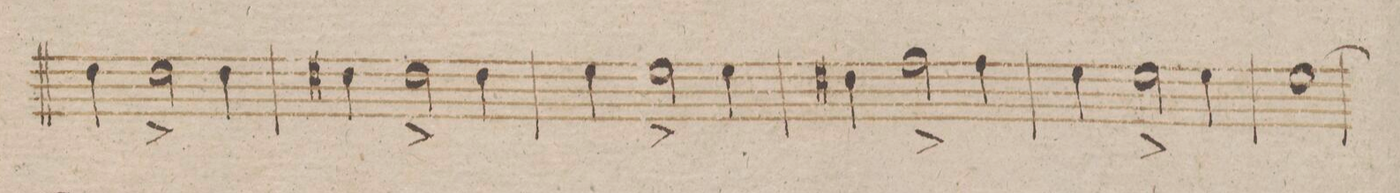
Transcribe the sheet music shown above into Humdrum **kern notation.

**kern	**dynam
*I"Clarinetto 2do in B.	*
*clefG2	*
*k[b-]	*
*met(c|)	*
*M2/2	*
4cc\	.
2cc^<\	.
4cc\	.
=32	=32
4cc#X\	.
2cc#^<\	.
4cc#\	.
=33	=33
4dd\	.
2dd^<\	.
4dd\	.
=34	=34
4cc#X\	.
2ee^<\	.
4ee\	.
=35	=35
4dd\	.
2dd^<\	.
4dd\	.
=36	=36
[1dd	.
=37	=37
*-	*-
